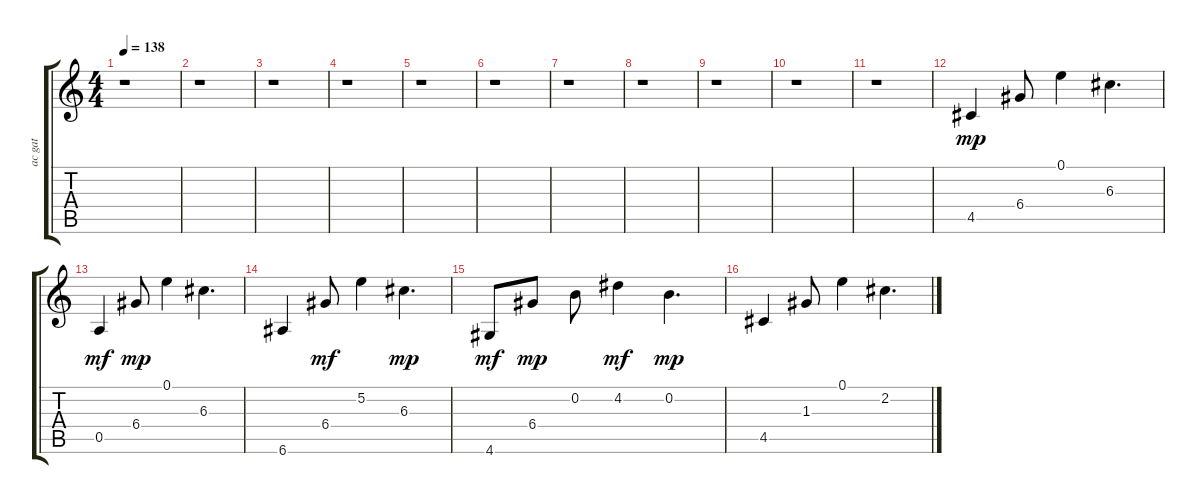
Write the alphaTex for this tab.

\track ("ac gat" "ac gat") {instrument acousticguitarsteel}
\staff {score tabs}
\tuning (E4 B3 G3 D3 A2 E2) {hide}
\ts (4 4)
\tempo 138
\clef g2
\ks c
r.1{dy mp} |
r.1 |
r.1 |
r.1 |
r.1 |
r.1 |
r.1 |
r.1 |
r.1 |
r.1 |
r.1 |
4.5.4 6.4.8 0.1.4 6.3.4{d} |
0.5.4{dy mf} 6.4.8{dy mp} 0.1.4 6.3.4{d} |
6.6.4 6.4.8{dy mf} 5.2.4 6.3.4{d dy mp} |
4.6.8{dy mf} 6.4.8{dy mp} 0.2.8 4.2.4{dy mf} 0.2.4{d dy mp} |
4.5.4 1.3.8 0.1.4 2.2.4{d}
